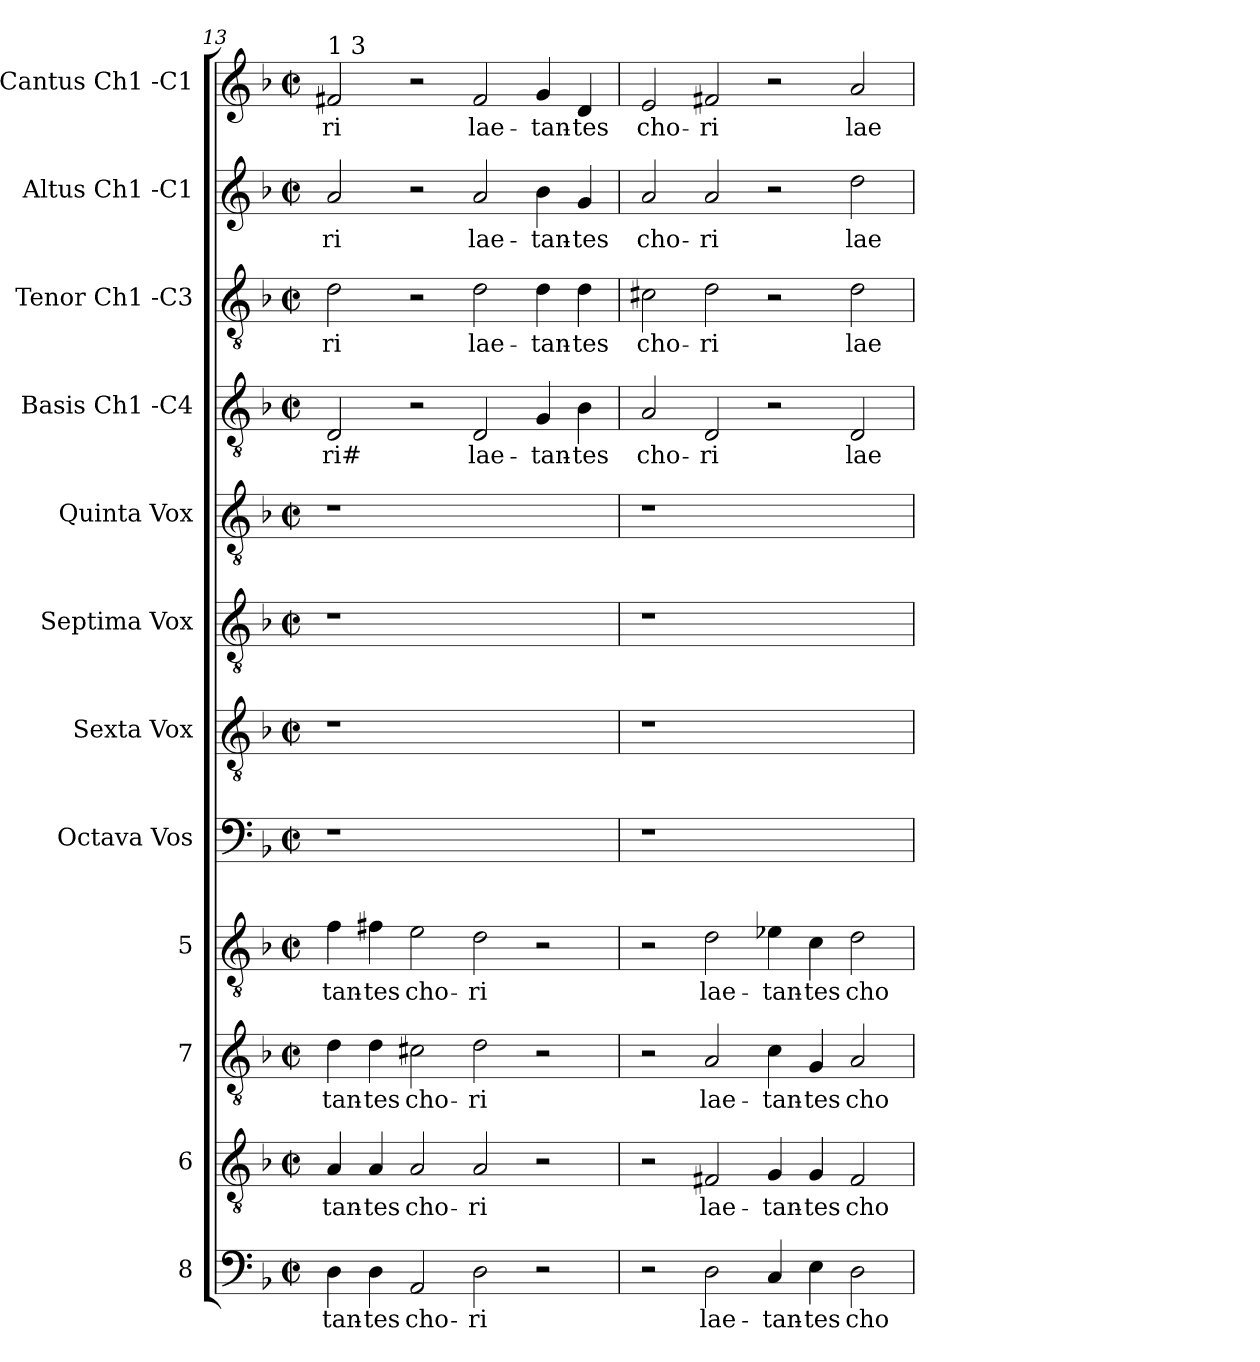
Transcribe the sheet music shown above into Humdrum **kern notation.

**kern	**text	**kern	**text	**kern	**text	**kern	**text	**kern	**kern	**kern	**kern	**kern	**text	**kern	**text	**kern	**text	**kern	**text
*part12	*part12	*part11	*part11	*part10	*part10	*part9	*part9	*part8	*part7	*part6	*part5	*part4	*part4	*part3	*part3	*part2	*part2	*part1	*part1
*staff12	*staff12	*staff11	*staff11	*staff10	*staff10	*staff9	*staff9	*staff8	*staff7	*staff6	*staff5	*staff4	*staff4	*staff3	*staff3	*staff2	*staff2	*staff1	*staff1
*I"8	*	*I"6	*	*I"7	*	*I"5	*	*I"Octava  Vos	*I"Sexta  Vox	*I"Septima  Vox	*I"Quinta  Vox	*I"Basis  Ch1 -C4	*	*I"Tenor  Ch1 -C3	*	*I"Altus  Ch1 -C1	*	*I"Cantus  Ch1 -C1	*
*	*	*	*	*	*	*	*	*	*	*	*	*I'B	*	*I'T	*	*I'A	*	*I'C	*
!!LO:PB:g=z
*clefF4	*	*clefGv2	*	*clefGv2	*	*clefGv2	*	*clefF4	*clefGv2	*clefGv2	*clefGv2	*clefGv2	*	*clefGv2	*	*clefG2	*	*clefG2	*
*k[b-]	*	*k[b-]	*	*k[b-]	*	*k[b-]	*	*k[b-]	*k[b-]	*k[b-]	*k[b-]	*k[b-]	*	*k[b-]	*	*k[b-]	*	*k[b-]	*
*F:	*	*F:	*	*F:	*	*F:	*	*F:	*F:	*F:	*F:	*F:	*	*F:	*	*F:	*	*F:	*
*M2/2	*	*M2/2	*	*M2/2	*	*M2/2	*	*M2/2	*M2/2	*M2/2	*M2/2	*M2/2	*	*M2/2	*	*M2/2	*	*M2/2	*
*met(c|)	*	*met(c|)	*	*met(c|)	*	*met(c|)	*	*met(c|)	*met(c|)	*met(c|)	*met(c|)	*met(c|)	*	*met(c|)	*	*met(c|)	*	*met(c|)	*
=13	=13	=13	=13	=13	=13	=13	=13	=13	=13	=13	=13	=13	=13	=13	=13	=13	=13	=13	=13
!	!	!	!	!	!	!	!	!	!	!	!	!	!	!	!	!	!	!LO:TX:a:t=1 3	!
!	!LO:LY:b:cj	!	!LO:LY:b:cj	!	!LO:LY:b:cj	!	!LO:LY:b:cj	!	!	!	!	!	!LO:LY:b:cj	!	!LO:LY:b:cj	!	!LO:LY:b:cj	!	!LO:LY:b:cj
4D\	-tan-	4A/	-tan-	4d\	-tan-	4f\	-tan-	1r	1r	1r	1r	2D/	-ri#	2d\	-ri	2a/	-ri	2f#X/	-ri
!	!LO:LY:b:cj	!	!LO:LY:b:cj	!	!LO:LY:b:cj	!	!LO:LY:b:cj	!	!	!	!	!	!	!	!	!	!	!	!
4D\	-tes	4A/	-tes	4d\	-tes	4f#\	-tes	.	.	.	.	.	.	.	.	.	.	.	.
!	!LO:LY:b:cj	!	!LO:LY:b:cj	!	!LO:LY:b:cj	!	!LO:LY:b:cj	!	!	!	!	!	!	!	!	!	!	!	!
2AA/	cho-	2A/	cho-	2c#X\	cho-	2e\	cho-	.	.	.	.	2r	.	2r	.	2r	.	2r	.
!	!LO:LY:b:cj	!	!LO:LY:b:cj	!	!LO:LY:b:cj	!	!LO:LY:b:cj	!	!	!	!	!	!LO:LY:b:cj	!	!LO:LY:b:cj	!	!LO:LY:b:cj	!	!LO:LY:b:cj
2D\	-ri	2A/	-ri	2d\	-ri	2d\	-ri	1ryy	1ryy	1ryy	1ryy	2D/	lae-	2d\	lae-	2a/	lae-	2f#/	lae-
!	!	!	!	!	!	!	!	!	!	!	!	!	!LO:LY:b:cj	!	!LO:LY:b:cj	!	!LO:LY:b:cj	!	!LO:LY:b:cj
2r	.	2r	.	2r	.	2r	.	.	.	.	.	4G/	-tan-	4d\	-tan-	4b-\	-tan-	4g/	-tan-
!	!	!	!	!	!	!	!	!	!	!	!	!	!LO:LY:b:cj	!	!LO:LY:b:cj	!	!LO:LY:b:cj	!	!LO:LY:b:cj
.	.	.	.	.	.	.	.	.	.	.	.	4B-\	-tes	4d\	-tes	4g/	-tes	4d/	-tes
=14	=14	=14	=14	=14	=14	=14	=14	=14	=14	=14	=14	=14	=14	=14	=14	=14	=14	=14	=14
!	!	!	!	!	!	!	!	!	!	!	!	!	!LO:LY:b:cj	!	!LO:LY:b:cj	!	!LO:LY:b:cj	!	!LO:LY:b:cj
2r	.	2r	.	2r	.	2r	.	1r	1r	1r	1r	2A/	cho-	2c#X\	cho-	2a/	cho-	2e/	cho-
!	!LO:LY:b:cj	!	!LO:LY:b:cj	!	!LO:LY:b:cj	!	!LO:LY:b:cj	!	!	!	!	!	!LO:LY:b:cj	!	!LO:LY:b:cj	!	!LO:LY:b:cj	!	!LO:LY:b:cj
2D\	lae-	2F#X/	lae-	2A/	lae-	2d\	lae-	.	.	.	.	2D/	-ri	2d\	-ri	2a/	-ri	2f#X/	-ri
!	!LO:LY:b:cj	!	!LO:LY:b:cj	!	!LO:LY:b:cj	!	!LO:LY:b:cj	!	!	!	!	!	!	!	!	!	!	!	!
4C/	-tan-	4G/	-tan-	4c\	-tan-	4e-X\	-tan-	1ryy	1ryy	1ryy	1ryy	2r	.	2r	.	2r	.	2r	.
!	!LO:LY:b:cj	!	!LO:LY:b:cj	!	!LO:LY:b:cj	!	!LO:LY:b:cj	!	!	!	!	!	!	!	!	!	!	!	!
4E\	-tes	4G/	-tes	4G/	-tes	4c\	-tes	.	.	.	.	.	.	.	.	.	.	.	.
!	!LO:LY:b:cj	!	!LO:LY:b:cj	!	!LO:LY:b:cj	!	!LO:LY:b:cj	!	!	!	!	!	!LO:LY:b:cj	!	!LO:LY:b:cj	!	!LO:LY:b:cj	!	!LO:LY:b:cj
2D\	cho-	2F#/	cho-	2A/	cho-	2d\	cho-	.	.	.	.	2D/	lae-	2d\	lae-	2dd\	lae-	2a/	lae-
=	=	=	=	=	=	=	=	=	=	=	=	=	=	=	=	=	=	=	=
*-	*-	*-	*-	*-	*-	*-	*-	*-	*-	*-	*-	*-	*-	*-	*-	*-	*-	*-	*-
